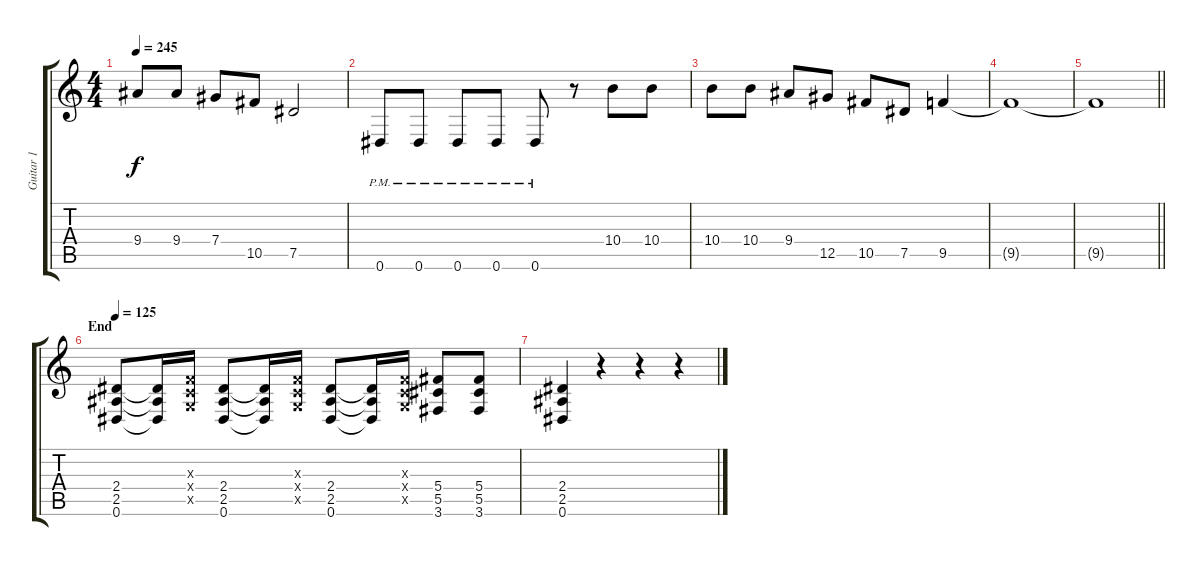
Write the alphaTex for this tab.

\track ("Guitar 1" "Guitar 1") {instrument distortionguitar}
\staff {score tabs}
\tuning (Eb4 Bb3 Gb3 Db3 Ab2 Eb2) {hide}
\ts (4 4)
\tempo 245
\clef g2
\ks c
9.4.8{dy f} 9.4.8 7.4.8 10.5.8 7.5.2 |
0.6{pm}.8 0.6{pm}.8 0.6{pm}.8 0.6{pm}.8 0.6{pm}.8 r.8 10.4.8 10.4.8 |
10.4.8 10.4.8 9.4.8 12.5.8 10.5.8 7.5.8 9.5.4 |
9.5{t}.1 |
\barLineRight lightlight
9.5{t}.1 |
\section ("" "End")
\tempo 120
\tempo 125
(2.4 2.5 0.6).8 (2.4{t} 2.5{t} 0.6{t}).16 (-1.3{x} -1.4{x} -1.5{x}).16 (2.4 2.5 0.6).8 (2.4{t} 2.5{t} 0.6{t}).16 (-1.3{x} -1.4{x} -1.5{x}).16 (2.4 2.5 0.6).8 (2.4{t} 2.5{t} 0.6{t}).16 (-1.3{x} -1.4{x} -1.5{x}).16 (5.4 5.5 3.6).8 (5.4 5.5 3.6).8 |
(2.4 2.5 0.6).4 r.4 r.4 r.4
